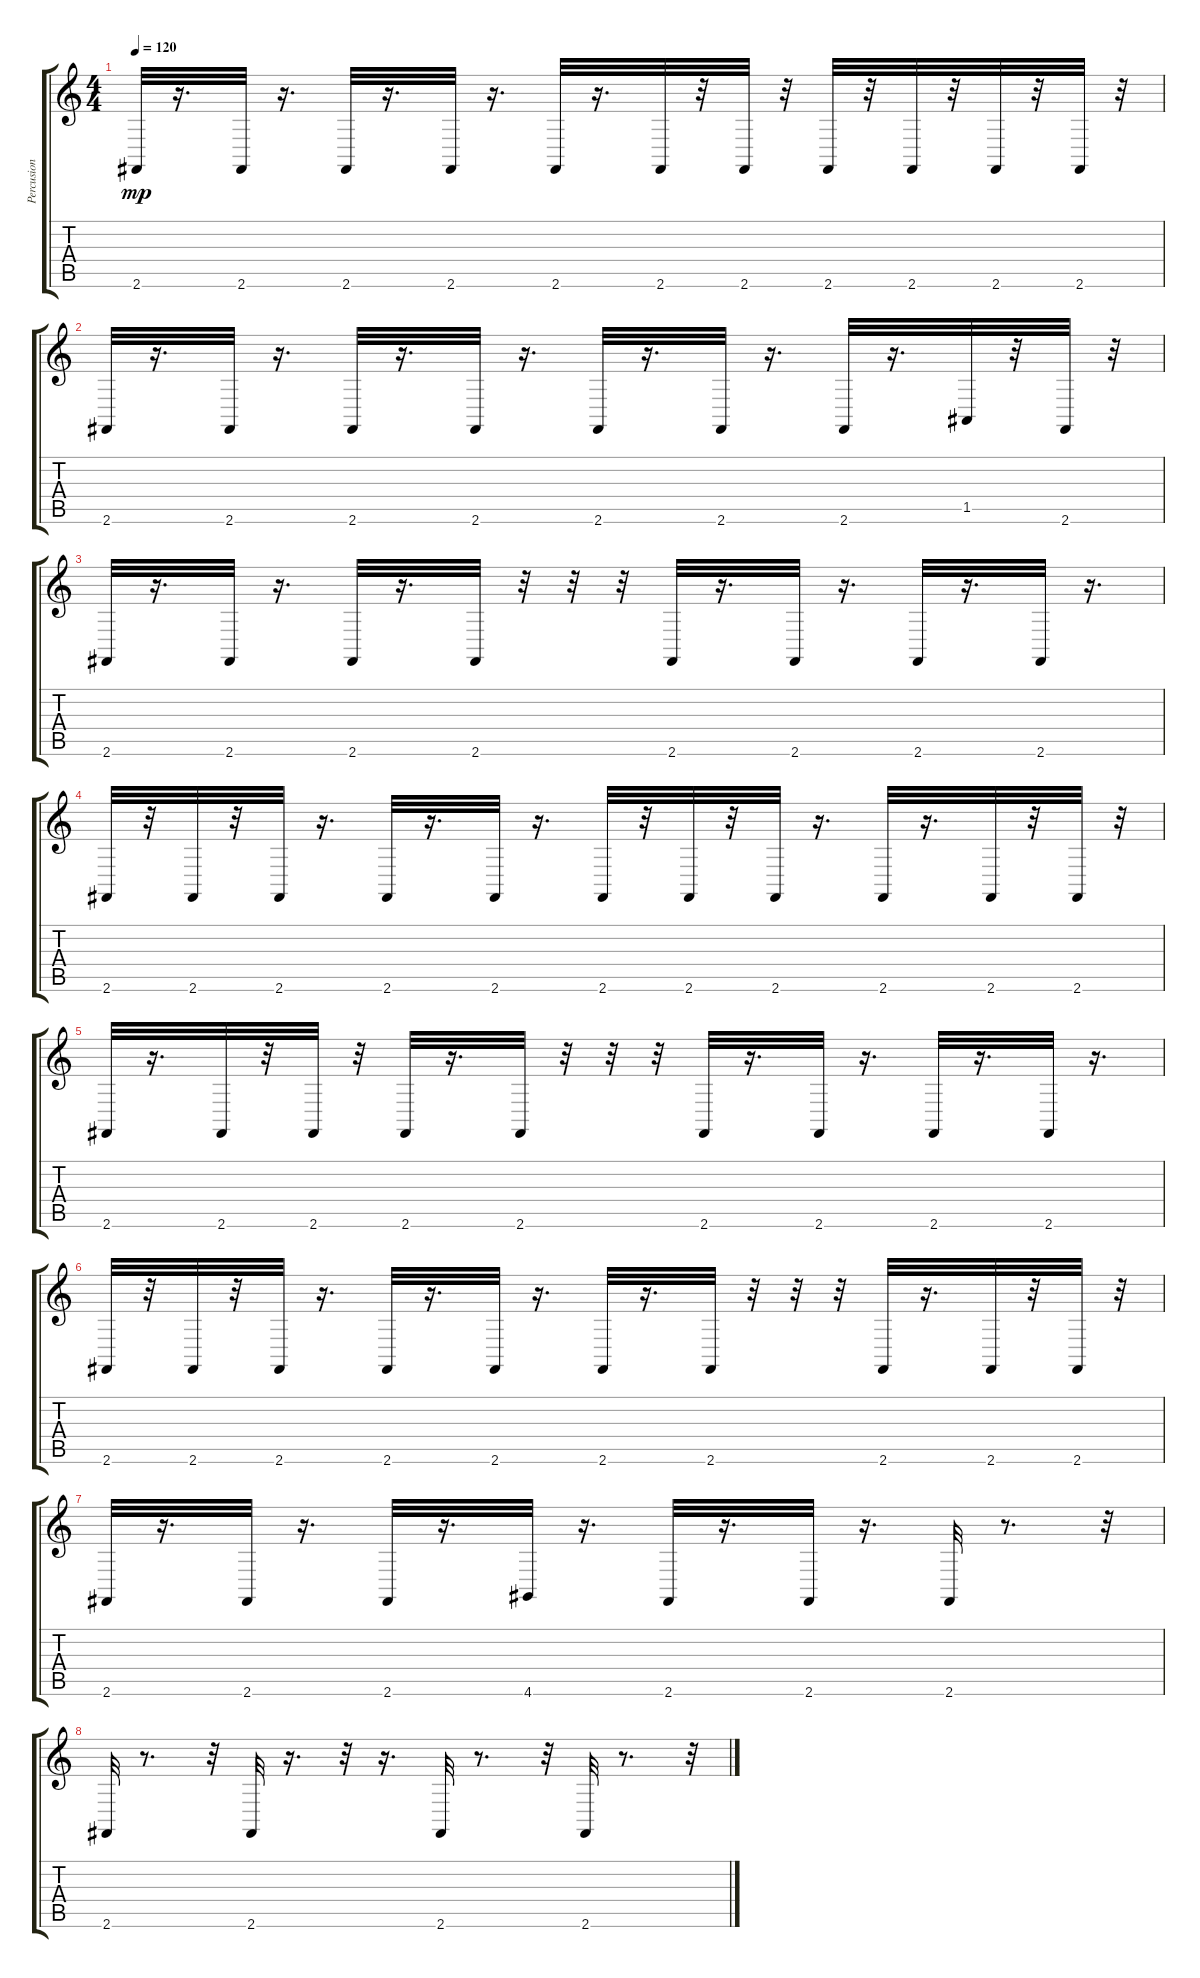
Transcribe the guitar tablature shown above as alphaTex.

\track ("Percusion" "Percusion") {instrument woodblock}
\staff {score tabs}
\tuning (E4 B3 G3 D3 A2 E2) {hide}
\ts (4 4)
\tempo 120
\clef g2
\ks c
2.6.32{dy mp} r.16{d} 2.6.32 r.16{d} 2.6.32 r.16{d} 2.6.32 r.16{d} 2.6.32 r.16{d} 2.6.32 r.32 2.6.32 r.32 2.6.32 r.32 2.6.32 r.32 2.6.32 r.32 2.6.32 r.32 |
2.6.32 r.16{d} 2.6.32 r.16{d} 2.6.32 r.16{d} 2.6.32 r.16{d} 2.6.32 r.16{d} 2.6.32 r.16{d} 2.6.32 r.16{d} 1.5.32 r.32 2.6.32 r.32 |
2.6.32 r.16{d} 2.6.32 r.16{d} 2.6.32 r.16{d} 2.6.32 r.32 r.32 r.32 2.6.32 r.16{d} 2.6.32 r.16{d} 2.6.32 r.16{d} 2.6.32 r.16{d} |
2.6.32 r.32 2.6.32 r.32 2.6.32 r.16{d} 2.6.32 r.16{d} 2.6.32 r.16{d} 2.6.32 r.32 2.6.32 r.32 2.6.32 r.16{d} 2.6.32 r.16{d} 2.6.32 r.32 2.6.32 r.32 |
2.6.32 r.16{d} 2.6.32 r.32 2.6.32 r.32 2.6.32 r.16{d} 2.6.32 r.32 r.32 r.32 2.6.32 r.16{d} 2.6.32 r.16{d} 2.6.32 r.16{d} 2.6.32 r.16{d} |
2.6.32 r.32 2.6.32 r.32 2.6.32 r.16{d} 2.6.32 r.16{d} 2.6.32 r.16{d} 2.6.32 r.16{d} 2.6.32 r.32 r.32 r.32 2.6.32 r.16{d} 2.6.32 r.32 2.6.32 r.32 |
2.6.32 r.16{d} 2.6.32 r.16{d} 2.6.32 r.16{d} 4.6.32 r.16{d} 2.6.32 r.16{d} 2.6.32 r.16{d} 2.6.32 r.8{d} r.32 |
2.6.32 r.8{d} r.32 2.6.32 r.16{d} r.32 r.16{d} 2.6.32 r.8{d} r.32 2.6.32 r.8{d} r.32
